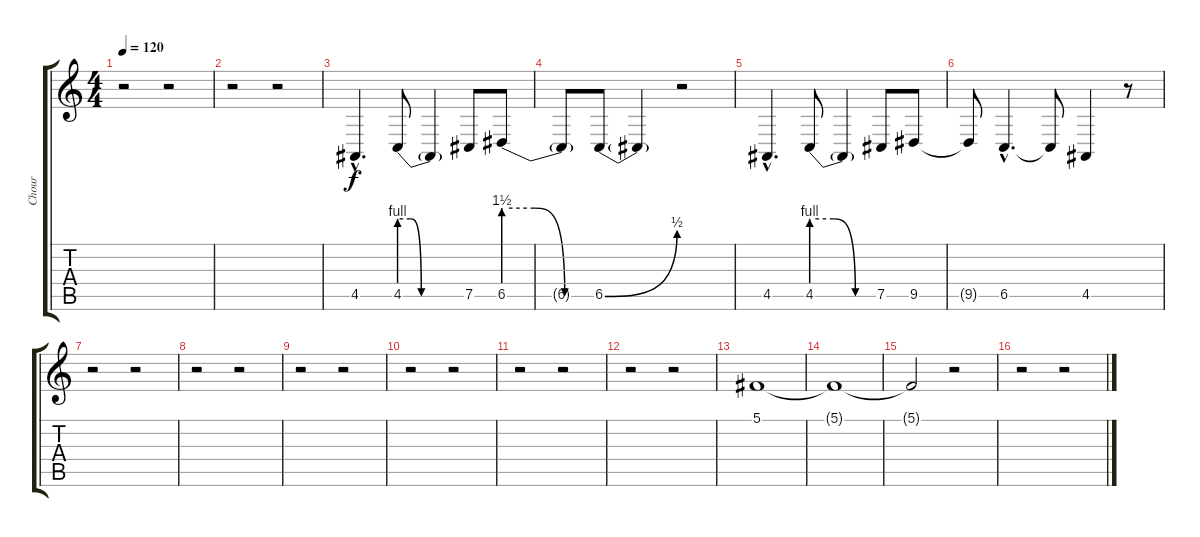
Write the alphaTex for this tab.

\track ("Chour" "Chour") {instrument lead2sawtooth}
\staff {score tabs}
\tuning (Db4 Ab3 E3 B2 Gb2 Db2) {hide}
\ts (4 4)
\tempo 120
\clef g2
\ks c
r.2{dy f} r.2 |
r.2 r.2 |
4.5{hac}.4{d} 4.5{be (custom 0 4 10 4 20 0 40 0 60 0)}.8 4.5{t}.4 7.5.8 6.5{be (custom 0 6 20 6 40 0 60 0)}.8 |
6.5{t}.8 6.5{be (bend 0 0 60 2)}.8 6.5{t}.4 r.2 |
4.5{hac}.4{d} 4.5{be (custom 0 4 20 4 40 0 60 0)}.8 4.5{t}.4 7.5.8 9.5.8 |
9.5{t}.8 6.5{hac}.4{d} 6.5{t}.8 4.5.4 r.8 |
r.2 r.2 |
r.2 r.2 |
r.2 r.2 |
r.2 r.2 |
r.2 r.2 |
r.2 r.2 |
5.1.1 |
5.1{t}.1 |
5.1{t}.2 r.2 |
r.2 r.2
